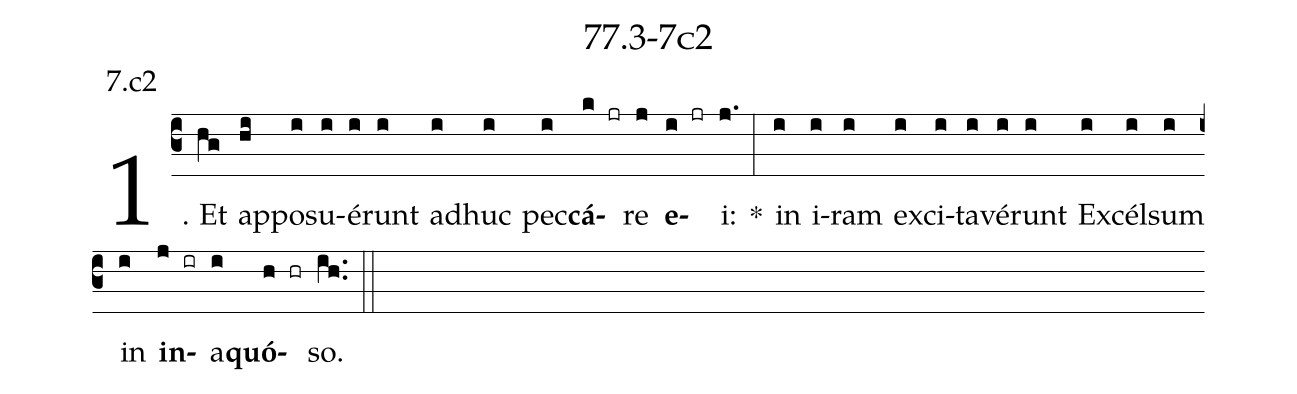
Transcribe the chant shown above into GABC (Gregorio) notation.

name: 77.3-7c2;
annotation: 7.c2;
%%
(c3)1. Et(hg) ap(hi)po(i)su(i)é(i)runt(i) ad(i)huc(i) pec(i)<b>cá</b>(k jr)re(j) <b>e</b>(i jr)i:(j.) *(:) in(i) i(i)ram(i) ex(i)ci(i)ta(i)vé(i)runt(i) Ex(i)cél(i)sum(i) in(i) <b>in</b>(j ir)a(i)<b>quó</b>(h hr)so.(ih..) (::)


%E(i) u(i) o(j) u(i) a(h) e.(ih..) (::)
